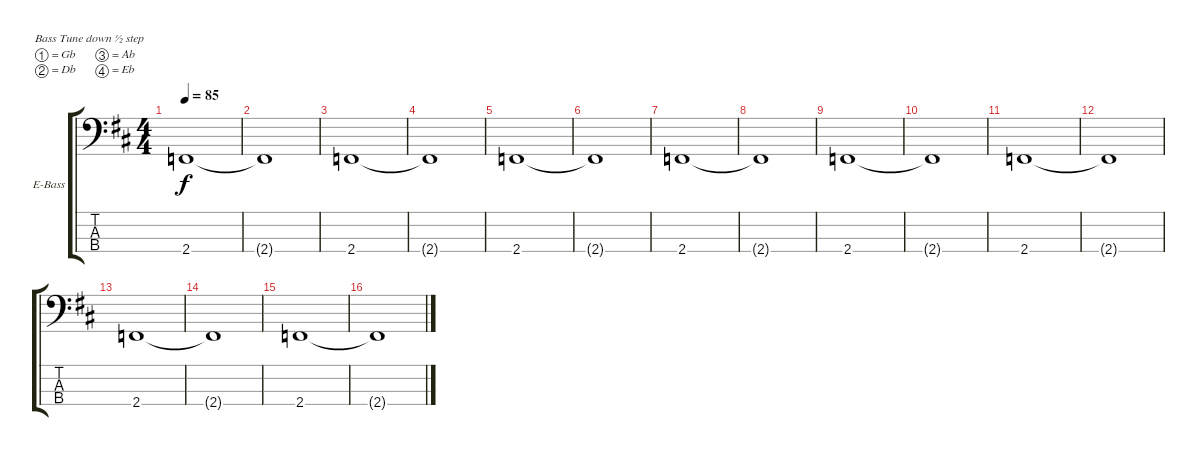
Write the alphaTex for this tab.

\bracketExtendMode groupsimilarinstruments
\firstSystemTrackNameOrientation horizontal
\otherSystemsTrackNameOrientation horizontal
\track ("Bass" "E-Bass") {instrument electricbassfinger}
\staff {score tabs}
\tuning (Gb2 Db2 Ab1 Eb1)
\ts (4 4)
\tempo 85
\clef f4
\ks d
2.4.1{dy f} |
2.4{t}.1 |
2.4.1 |
2.4{t}.1 |
2.4.1 |
2.4{t}.1 |
2.4.1 |
2.4{t}.1 |
2.4.1 |
2.4{t}.1 |
2.4.1 |
2.4{t}.1 |
2.4.1 |
2.4{t}.1 |
2.4.1 |
2.4{t}.1
